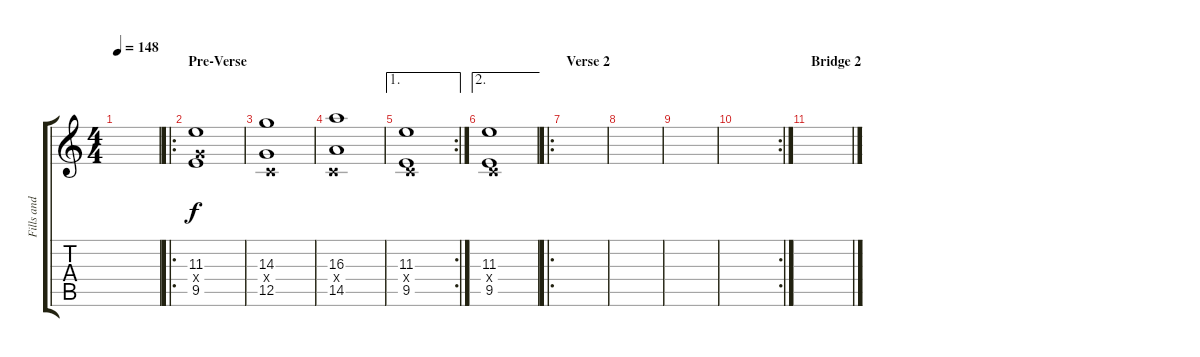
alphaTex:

\track ("Fills and Solo Guitar" "Fills and ") {instrument overdrivenguitar}
\staff {score tabs}
\tuning (D4 A3 F3 C3 G2 D2) {hide}
\ts (4 4)
\tempo 148
\clef g2
\ks c
|
\ro
\section ("" "Pre-Verse")
(11.3 7.4{x} 9.5).1 |
(14.3 0.4{x} 12.5).1 |
(16.3 0.4{x} 14.5).1 |
\ae 1
\rc 2
(11.3 0.4{x} 9.5).1 |
\ae 2
(11.3 0.4{x} 9.5).1 |
\ro
\section ("" "Verse 2")
|
|
|
\rc 2
|
\section ("" "Bridge 2")
